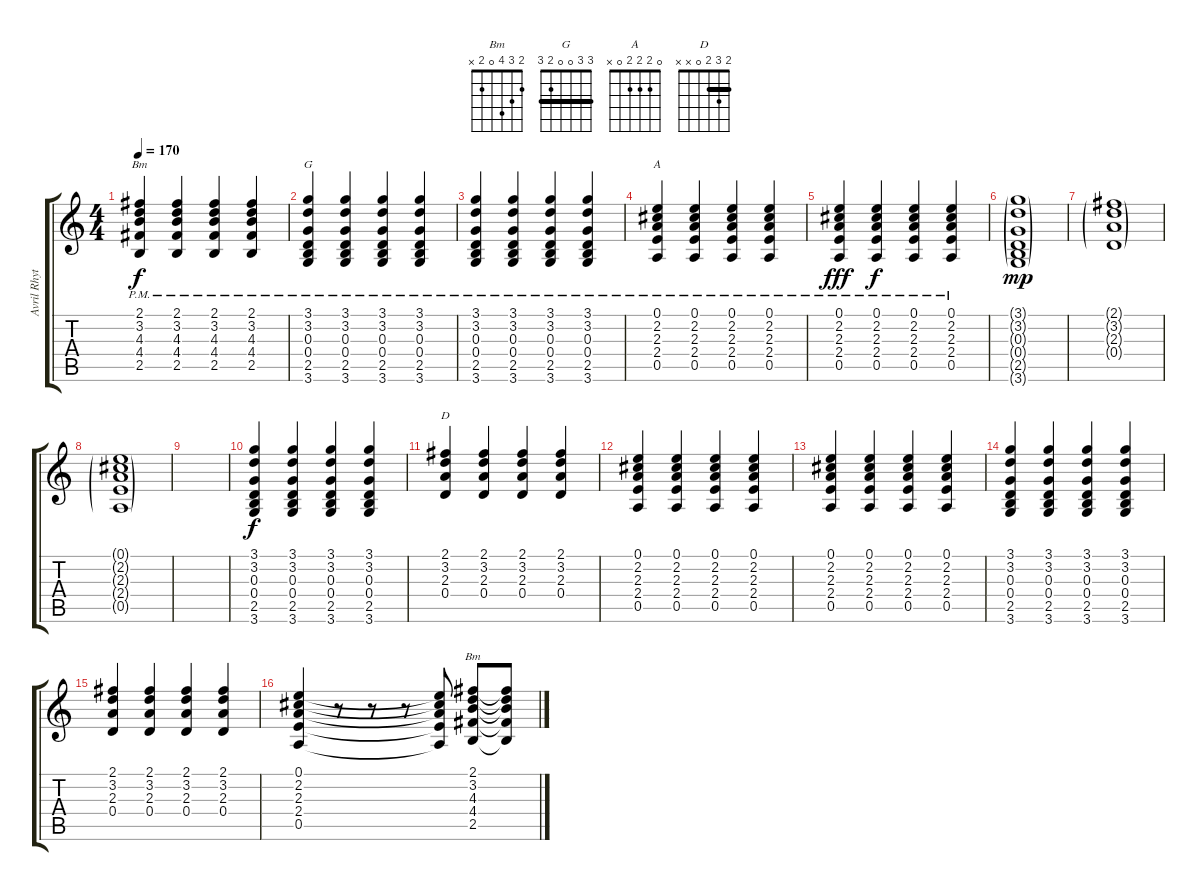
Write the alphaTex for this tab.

\track ("Avril Rhythm 1" "Avril Rhyt") {instrument distortionguitar}
\staff {score tabs}
\tuning (E4 B3 G3 D3 A2 E2) {hide}
\chord ("Bm" 2 3 4 4 2 x) {barre 2}
\chord ("G" 3 3 0 0 2 3) {barre 3}
\chord ("A" 0 2 2 2 0 x)
\chord ("D" 2 3 2 0 x x) {barre 2}
\chord ("Bm" 2 3 4 0 2 x)
\ts (4 4)
\tempo 170
\clef g2
\ks c
(2.1{pm} 3.2{pm} 4.3{pm} 4.4{pm} 2.5{pm}).4{ch "Bm" dy f} (2.1{pm} 3.2{pm} 4.3{pm} 4.4{pm} 2.5{pm}).4 (2.1{pm} 3.2{pm} 4.3{pm} 4.4{pm} 2.5{pm}).4 (2.1{pm} 3.2{pm} 4.3{pm} 4.4{pm} 2.5{pm}).4 |
(3.1{pm} 3.2{pm} 0.3{pm} 0.4{pm} 2.5{pm} 3.6{pm}).4{ch "G"} (3.1{pm} 3.2{pm} 0.3{pm} 0.4{pm} 2.5{pm} 3.6{pm}).4 (3.1{pm} 3.2{pm} 0.3{pm} 0.4{pm} 2.5{pm} 3.6{pm}).4 (3.1{pm} 3.2{pm} 0.3{pm} 0.4{pm} 2.5{pm} 3.6{pm}).4 |
(3.1{pm} 3.2{pm} 0.3{pm} 0.4{pm} 2.5{pm} 3.6{pm}).4 (3.1{pm} 3.2{pm} 0.3{pm} 0.4{pm} 2.5{pm} 3.6{pm}).4 (3.1{pm} 3.2{pm} 0.3{pm} 0.4{pm} 2.5{pm} 3.6{pm}).4 (3.1{pm} 3.2{pm} 0.3{pm} 0.4{pm} 2.5{pm} 3.6{pm}).4 |
(0.1{pm} 2.2{pm} 2.3{pm} 2.4{pm} 0.5{pm}).4{ch "A"} (0.1{pm} 2.2{pm} 2.3{pm} 2.4{pm} 0.5{pm}).4 (0.1{pm} 2.2{pm} 2.3{pm} 2.4{pm} 0.5{pm}).4 (0.1{pm} 2.2{pm} 2.3{pm} 2.4{pm} 0.5{pm}).4 |
(0.1{pm} 2.2{pm} 2.3{pm} 2.4{pm} 0.5{pm}).4{dy fff} (0.1{pm} 2.2{pm} 2.3{pm} 2.4{pm} 0.5{pm}).4{dy f} (0.1{pm} 2.2{pm} 2.3{pm} 2.4{pm} 0.5{pm}).4 (0.1{pm} 2.2{pm} 2.3{pm} 2.4{pm} 0.5{pm}).4 |
(3.1{g} 3.2{g} 0.3{g} 0.4{g} 2.5{g} 3.6{g}).1{dy mp} |
(2.1{g} 3.2{g} 2.3{g} 0.4{g}).1 |
(0.1{g} 2.2{g} 2.3{g} 2.4{g} 0.5{g}).1 |
|
(3.1 3.2 0.3 0.4 2.5 3.6).4{dy f} (3.1 3.2 0.3 0.4 2.5 3.6).4 (3.1 3.2 0.3 0.4 2.5 3.6).4 (3.1 3.2 0.3 0.4 2.5 3.6).4 |
(2.1 3.2 2.3 0.4).4{ch "D"} (2.1 3.2 2.3 0.4).4 (2.1 3.2 2.3 0.4).4 (2.1 3.2 2.3 0.4).4 |
(0.1 2.2 2.3 2.4 0.5).4 (0.1 2.2 2.3 2.4 0.5).4 (0.1 2.2 2.3 2.4 0.5).4 (0.1 2.2 2.3 2.4 0.5).4 |
(0.1 2.2 2.3 2.4 0.5).4 (0.1 2.2 2.3 2.4 0.5).4 (0.1 2.2 2.3 2.4 0.5).4 (0.1 2.2 2.3 2.4 0.5).4 |
(3.1 3.2 0.3 0.4 2.5 3.6).4 (3.1 3.2 0.3 0.4 2.5 3.6).4 (3.1 3.2 0.3 0.4 2.5 3.6).4 (3.1 3.2 0.3 0.4 2.5 3.6).4 |
(2.1 3.2 2.3 0.4).4 (2.1 3.2 2.3 0.4).4 (2.1 3.2 2.3 0.4).4 (2.1 3.2 2.3 0.4).4 |
(0.1 2.2 2.3 2.4 0.5).4 r.8 r.8 r.8 (0.1{t} 2.2{t} 2.3{t} 2.4{t} 0.5{t}).8 (2.1 3.2 4.3 4.4 2.5).8{ch "Bm"} (2.1{t} 3.2{t} 4.3{t} 4.4{t} 2.5{t}).8
